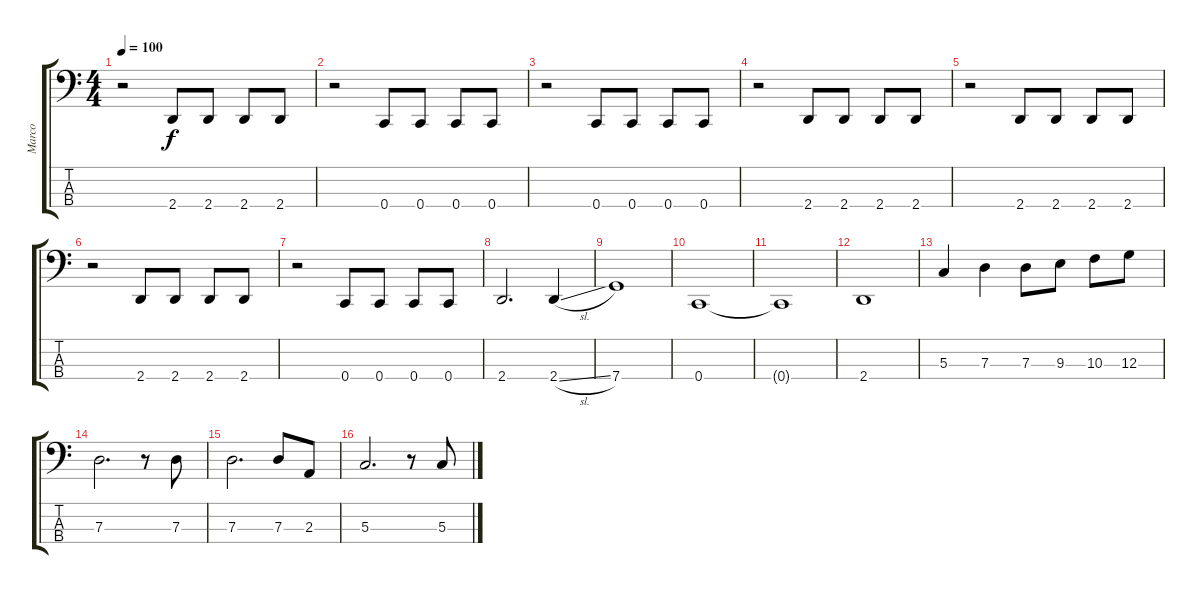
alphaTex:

\track ("Marco" "Marco") {instrument electricbasspick}
\staff {score tabs}
\tuning (F2 C2 G1 C1) {hide}
\ts (4 4)
\tempo 100
\clef f4
\ks c
r.2{dy f} 2.4.8 2.4.8 2.4.8 2.4.8 |
r.2 0.4.8 0.4.8 0.4.8 0.4.8 |
r.2 0.4.8 0.4.8 0.4.8 0.4.8 |
r.2 2.4.8 2.4.8 2.4.8 2.4.8 |
r.2 2.4.8 2.4.8 2.4.8 2.4.8 |
r.2 2.4.8 2.4.8 2.4.8 2.4.8 |
r.2 0.4.8 0.4.8 0.4.8 0.4.8 |
2.4.2{d} 2.4{sl}.4 |
7.4.1 |
0.4.1 |
0.4{t}.1 |
2.4.1 |
5.3.4 7.3.4 7.3.8 9.3.8 10.3.8 12.3.8 |
7.3.2{d} r.8 7.3.8 |
7.3.2{d} 7.3.8 2.3.8 |
5.3.2{d} r.8 5.3.8
